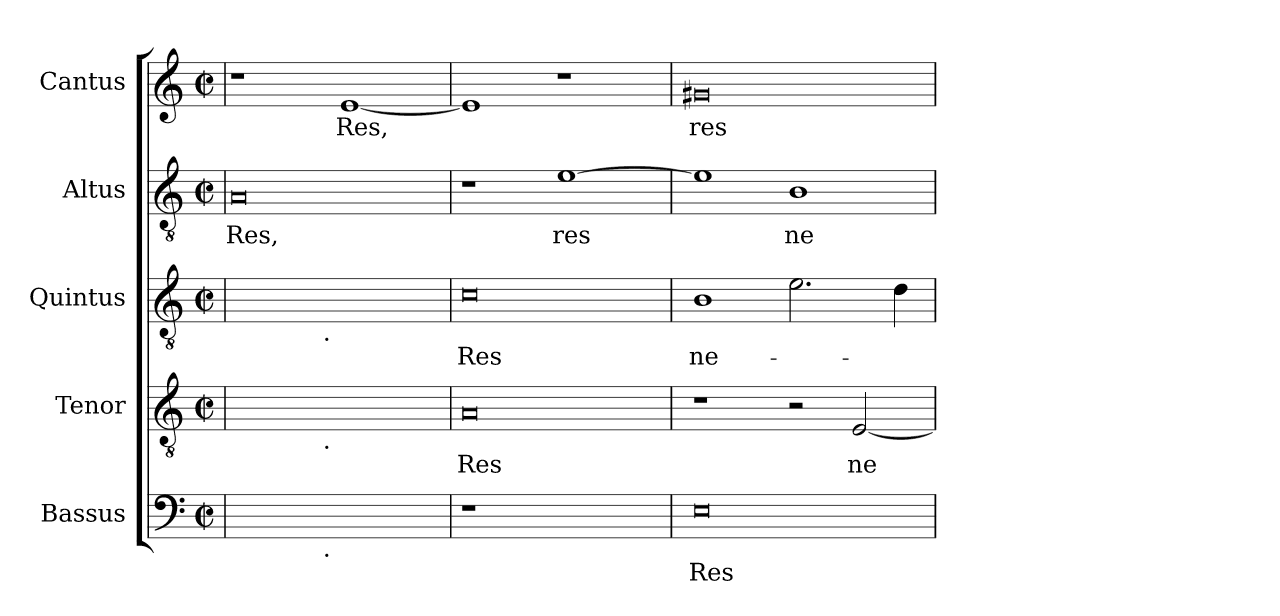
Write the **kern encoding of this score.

**kern	**text	**kern	**text	**kern	**text	**kern	**text	**kern	**text
*part5	*part5	*part4	*part4	*part3	*part3	*part2	*part2	*part1	*part1
*staff5	*staff5	*staff4	*staff4	*staff3	*staff3	*staff2	*staff2	*staff1	*staff1
*I"Bassus	*	*I"Tenor	*	*I"Quintus	*	*I"Altus	*	*I"Cantus	*
!!LO:PB:g=z
*stria5	*	*stria5	*	*stria5	*	*stria5	*	*stria5	*
*clefF4	*	*clefGv2	*	*clefGv2	*	*clefGv2	*	*clefG2	*
*M2/2	*	*M2/2	*	*M2/2	*	*M2/2	*	*M2/2	*
*met(c|)	*	*met(c|)	*	*met(c|)	*	*met(c|)	*	*met(c|)	*
=1	=1!	=1	=1!	=1	=1!	=1	=1!	=1!	=1!
!	!	!	!	!	!	!	!LO:LY:b:cj	!	!
2...ryy	.	2...ryy	.	2...ryy	.	0A	Res,	1r	.
!	!	!	!	!LO:TX:b:t=.	!	!	!	!	!
!	!	!LO:TX:b:t=.	!	!	!	!	!	!	!
!LO:TX:b:t=.	!	!	!	!	!	!	!	!	!
1ryy	.	1ryy	.	1ryy	.	.	.	.	.
!	!	!	!	!	!	!	!	!	!LO:LY:b
.	.	.	.	.	.	.	.	[<1e	Res,
16ryy	.	16ryy	.	16ryy	.	.	.	.	.
=2	=2	=2	=2	=2	=2	=2	=2	=2	=2
!	!	!	!LO:LY:b:cj	!	!LO:LY:b:cj	!	!	!	!
1r	.	0A	Res	0c	Res	1r	.	1e]	.
!	!	!	!	!	!	!	!LO:LY:b:cj	!	!
1ryy	.	.	.	.	.	[>1e	res	1r	.
=3	=3	=3	=3	=3	=3	=3	=3	=3	=3
!	!LO:LY:b:cj	!	!	!	!LO:LY:b:cj	!	!	!	!LO:LY:b:cj
0E	Res	1r	.	1B	ne-	1e]	.	0g#X	res
!	!	!	!	!	!	!	!LO:LY:b:cj	!	!
.	.	2r	.	2.e\	.	1B	ne	.	.
!	!	!	!LO:LY:b:cj	!	!	!	!	!	!
.	.	[<2E/	ne	.	.	.	.	.	.
.	.	.	.	4d\	.	.	.	.	.
=	=	=	=	=	=	=	=	=	=
*-	*-	*-	*-	*-	*-	*-	*-	*-	*-
